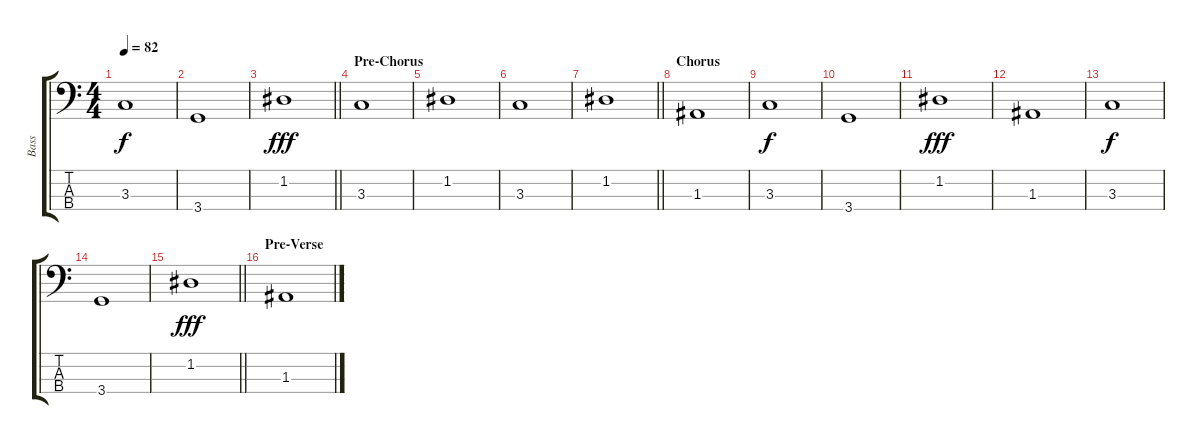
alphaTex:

\track ("Bass" "Bass") {instrument electricbassfinger}
\staff {score tabs}
\tuning (G2 D2 A1 E1) {hide}
\ts (4 4)
\tempo 82
\clef f4
\ks c
3.3.1{dy f} |
3.4.1 |
\barLineRight lightlight
1.2.1{dy fff} |
\section ("" "Pre-Chorus")
3.3.1 |
1.2.1 |
3.3.1 |
\barLineRight lightlight
1.2.1 |
\section ("" "Chorus")
1.3.1 |
3.3.1{dy f} |
3.4.1 |
1.2.1{dy fff} |
1.3.1 |
3.3.1{dy f} |
3.4.1 |
\barLineRight lightlight
1.2.1{dy fff} |
\section ("" "Pre-Verse")
1.3.1
